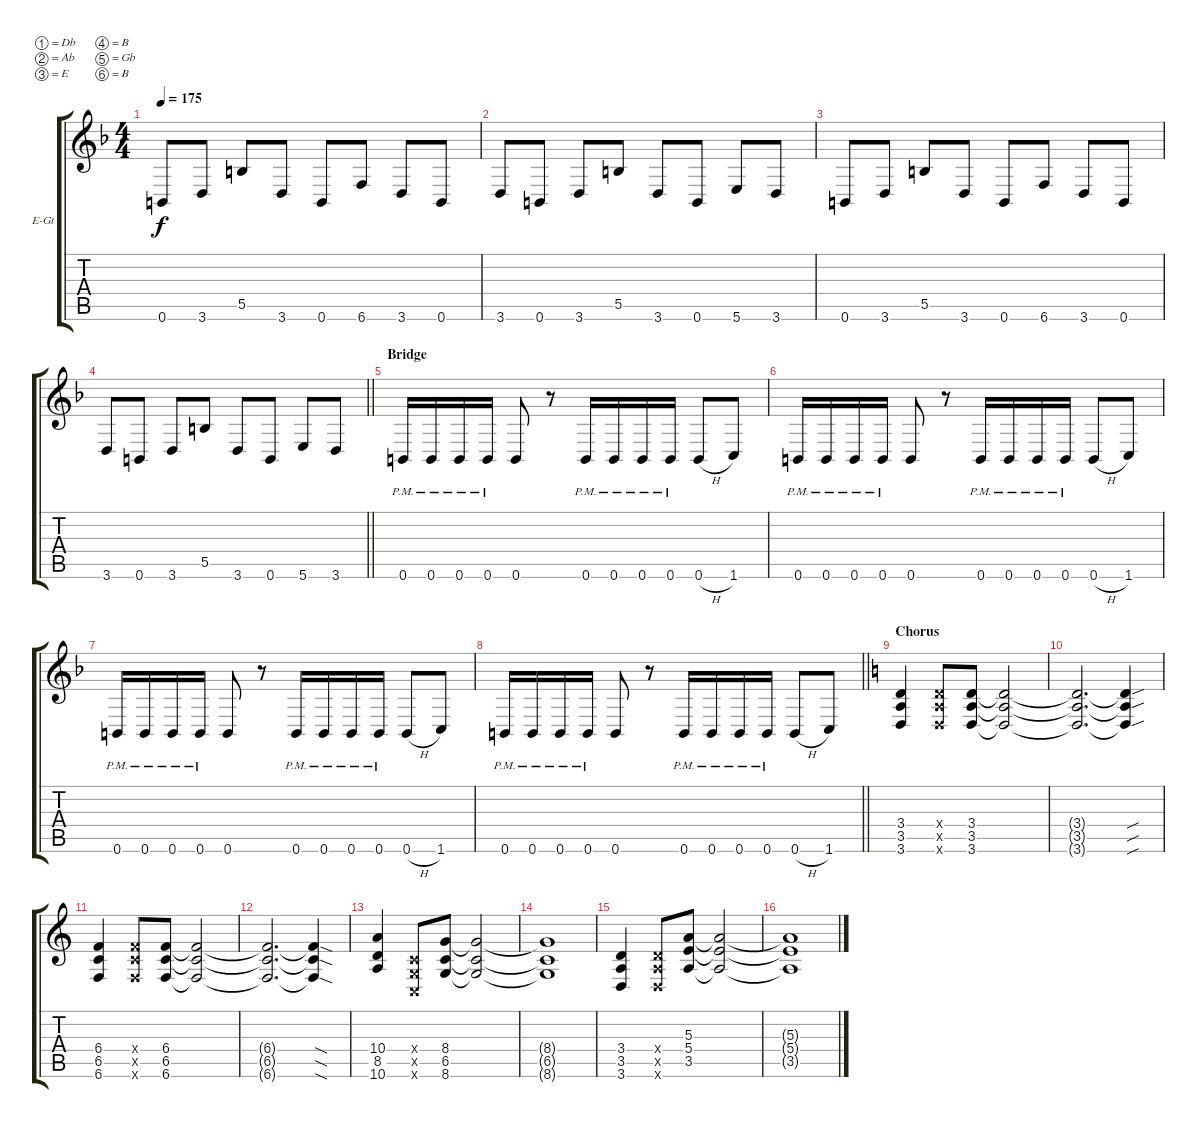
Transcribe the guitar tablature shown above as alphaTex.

\bracketExtendMode groupsimilarinstruments
\firstSystemTrackNameOrientation horizontal
\otherSystemsTrackNameOrientation horizontal
\track ("Josh Rand" "E-Gt") {instrument distortionguitar}
\staff {score tabs}
\tuning (Db4 Ab3 E3 B2 Gb2 B1)
\ts (4 4)
\tempo 175
\clef g2
\ks f
0.6.8{dy f} 3.6.8 5.5.8 3.6.8 0.6.8 6.6.8 3.6.8 0.6.8 |
3.6.8 0.6.8 3.6.8 5.5.8 3.6.8 0.6.8 5.6.8 3.6.8 |
0.6.8 3.6.8 5.5.8 3.6.8 0.6.8 6.6.8 3.6.8 0.6.8 |
\barLineRight lightlight
3.6.8 0.6.8 3.6.8 5.5.8 3.6.8 0.6.8 5.6.8 3.6.8 |
\section ("" "Bridge")
0.6{pm}.16 0.6{pm}.16 0.6{pm}.16 0.6{pm}.16 0.6.8 r.8 0.6{pm}.16 0.6{pm}.16 0.6{pm}.16 0.6{pm}.16 0.6{h}.8 1.6.8 |
0.6{pm}.16 0.6{pm}.16 0.6{pm}.16 0.6{pm}.16 0.6.8 r.8 0.6{pm}.16 0.6{pm}.16 0.6{pm}.16 0.6{pm}.16 0.6{h}.8 1.6.8 |
0.6{pm}.16 0.6{pm}.16 0.6{pm}.16 0.6{pm}.16 0.6.8 r.8 0.6{pm}.16 0.6{pm}.16 0.6{pm}.16 0.6{pm}.16 0.6{h}.8 1.6.8 |
\barLineRight lightlight
0.6{pm}.16 0.6{pm}.16 0.6{pm}.16 0.6{pm}.16 0.6.8 r.8 0.6{pm}.16 0.6{pm}.16 0.6{pm}.16 0.6{pm}.16 0.6{h}.8 1.6.8 |
\section ("" "Chorus")
\ks c
(3.4 3.5 3.6).4 (3.4{x} 3.5{x} 3.6{x}).8 (3.4 3.5 3.6).8 (3.4{t} 3.5{t} 3.6{t}).2 |
(3.4{t} 3.5{t} 3.6{t}).2{d} (3.4{sou t} 3.5{sou t} 3.6{sou t}).4 |
(6.4 6.5 6.6).4 (6.4{x} 6.5{x} 6.6{x}).8 (6.4 6.5 6.6).8 (6.4{t} 6.5{t} 6.6{t}).2 |
(6.4{t} 6.5{t} 6.6{t}).2{d} (6.4{sod t} 6.5{sod t} 6.6{sod t}).4 |
(10.4 8.5 10.6).4 (1.4{x} 1.5{x} 1.6{x}).8 (8.4 6.5 8.6).8 (8.4{t} 6.5{t} 8.6{t}).2 |
(8.4{t} 6.5{t} 8.6{t}).1 |
(3.4 3.5 3.6).4 (3.4{x} 3.5{x} 3.6{x}).8 (5.3 5.4 3.5).8 (5.3{t} 5.4{t} 3.5{t}).2 |
(5.3{t} 5.4{t} 3.5{t}).1
